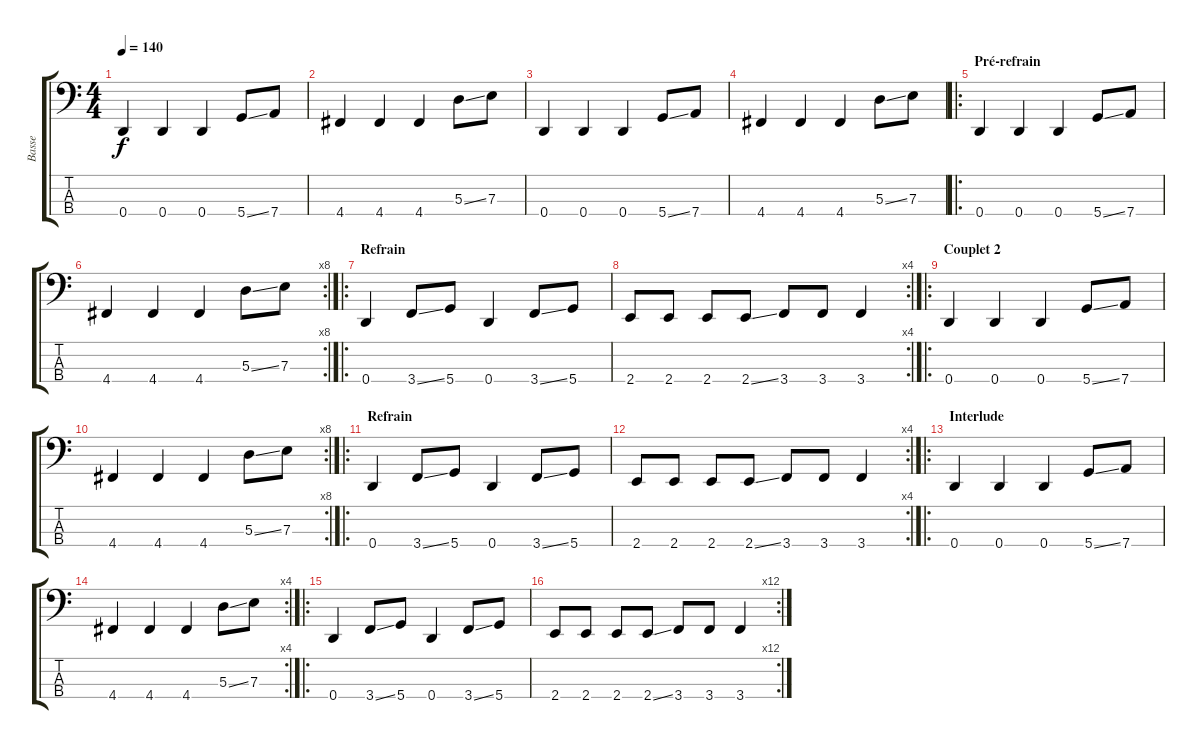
\track ("Basse" "Basse") {instrument electricbasspick}
\staff {score tabs}
\tuning (G2 D2 A1 D1) {hide}
\ts (4 4)
\tempo 140
\clef f4
\ks c
0.4.4{dy f} 0.4.4 0.4.4 5.4{ss}.8 7.4.8 |
4.4.4 4.4.4 4.4.4 5.3{ss}.8 7.3.8 |
0.4.4 0.4.4 0.4.4 5.4{ss}.8 7.4.8 |
4.4.4 4.4.4 4.4.4 5.3{ss}.8 7.3.8 |
\ro
\section ("" "Pré-refrain")
0.4.4 0.4.4 0.4.4 5.4{ss}.8 7.4.8 |
\rc 8
4.4.4 4.4.4 4.4.4 5.3{ss}.8 7.3.8 |
\ro
\section ("" "Refrain")
0.4.4 3.4{ss}.8 5.4.8 0.4.4 3.4{ss}.8 5.4.8 |
\rc 4
2.4.8 2.4.8 2.4.8 2.4{ss}.8 3.4.8 3.4.8 3.4.4 |
\ro
\section ("" "Couplet 2")
0.4.4 0.4.4 0.4.4 5.4{ss}.8 7.4.8 |
\rc 8
4.4.4 4.4.4 4.4.4 5.3{ss}.8 7.3.8 |
\ro
\section ("" "Refrain")
0.4.4 3.4{ss}.8 5.4.8 0.4.4 3.4{ss}.8 5.4.8 |
\rc 4
2.4.8 2.4.8 2.4.8 2.4{ss}.8 3.4.8 3.4.8 3.4.4 |
\ro
\section ("" "Interlude")
0.4.4 0.4.4 0.4.4 5.4{ss}.8 7.4.8 |
\rc 4
4.4.4 4.4.4 4.4.4 5.3{ss}.8 7.3.8 |
\ro
0.4.4 3.4{ss}.8 5.4.8 0.4.4 3.4{ss}.8 5.4.8 |
\rc 12
2.4.8 2.4.8 2.4.8 2.4{ss}.8 3.4.8 3.4.8 3.4.4
